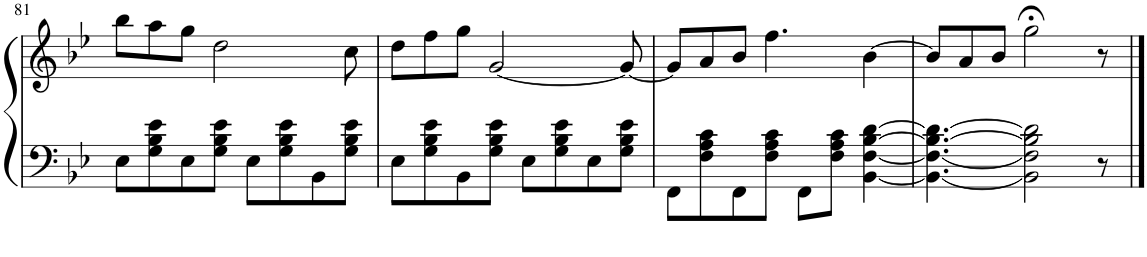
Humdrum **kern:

**kern	**kern
*part1	*part1
*staff2	*staff1
*I"Accordion	*
*I'Acc.	*
!!LO:PB:g=z
*clefF4	*clefG2
*k[b-e-]	*k[b-e-]
*M4/4	*M4/4
=81	=81
8E-\L	8bb-\L
8G\ 8B-\ 8e-\	8aa\
8E-\	8gg\J
8G\ 8B-\ 8e-\J	2dd\
8E-\L	.
8G\ 8B-\ 8e-\	.
8BB-\	.
8G\ 8B-\ 8e-\J	8cc\
=82	=82
8E-\L	8dd\L
8G\ 8B-\ 8e-\	8ff\
8BB-\	8gg\J
8G\ 8B-\ 8e-\J	[2g/
8E-\L	.
8G\ 8B-\ 8e-\	.
8E-\	.
8G\ 8B-\ 8e-\J	8g/_
=83	=83
8FF\L	8g/L]
8F\ 8A\ 8c\	8a/
8FF\	8b-/J
8F\ 8A\ 8c\J	4.ff\
8FF\L	.
8F\ 8A\ 8c\J	.
[4BB-\ [4F\ [4B-\ [4d\	[4b-\
=84	=84
4.BB-\_ 4.F\_ 4.B-\_ 4.d\_	8b-/L]
.	8a/
.	8b-/J
2BB-\] 2F\] 2B-\] 2d\]	2gg;<\
8r	8r
==	==
*-	*-
